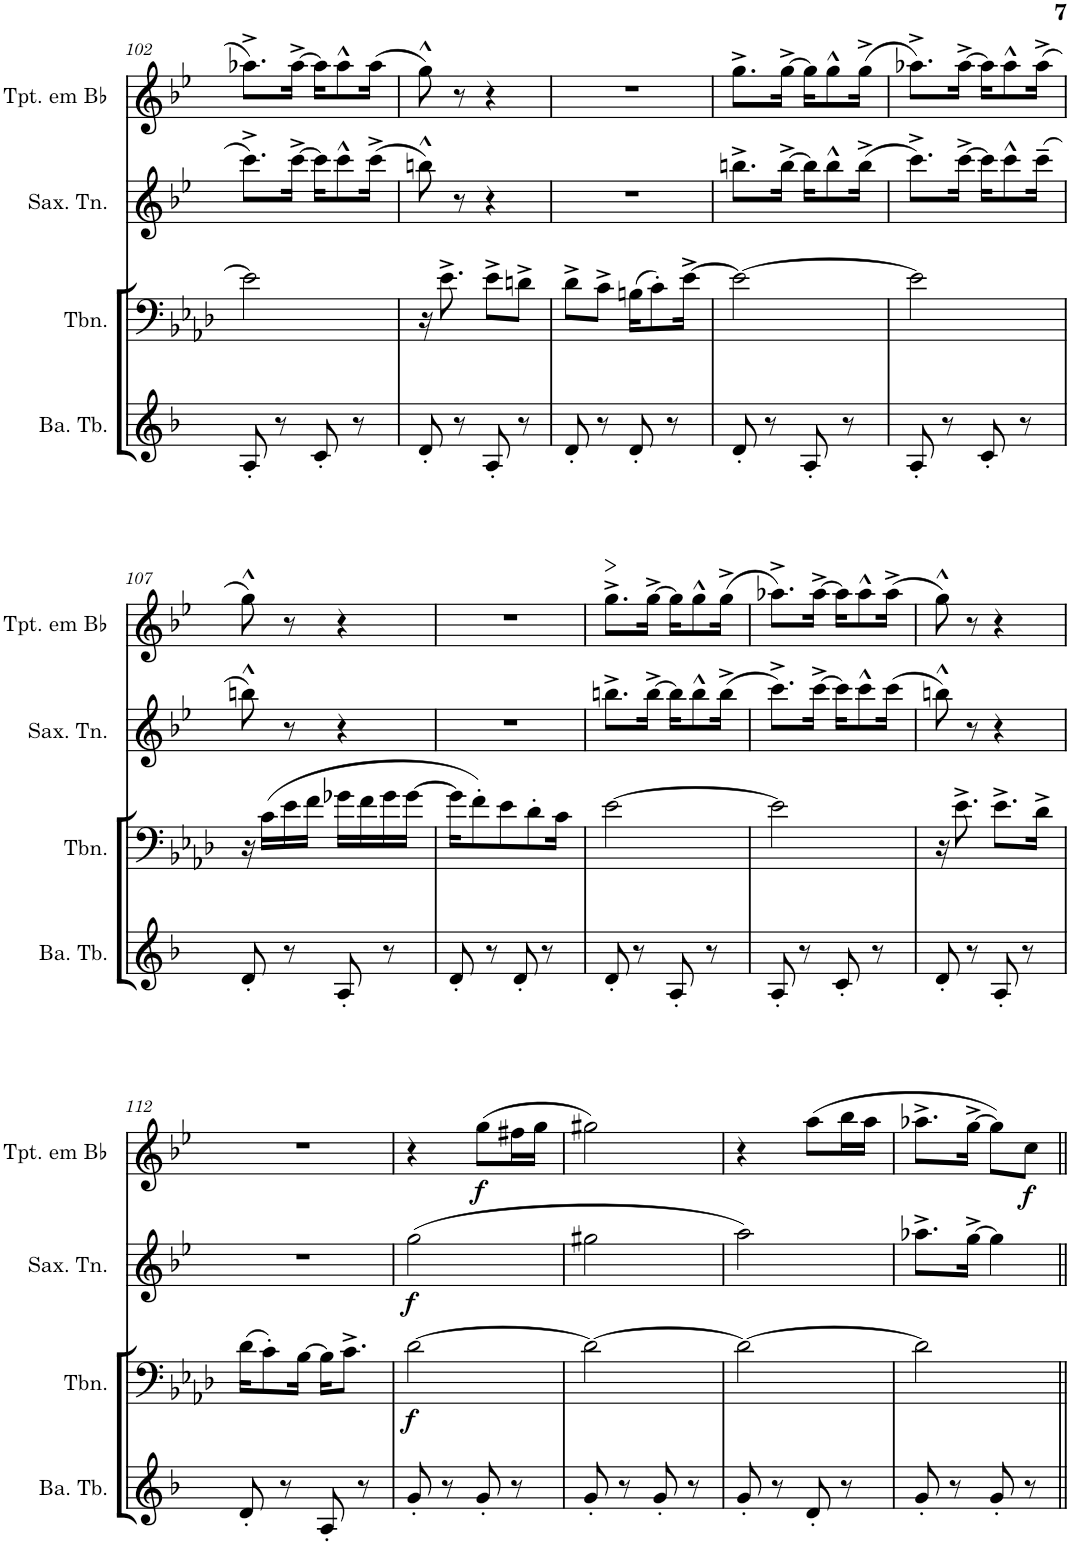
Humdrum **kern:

**kern	**kern	**dynam	**kern	**dynam	**kern	**dynam
*part4	*part3	*part3	*part2	*part2	*part1	*part1
*staff4	*staff3	*staff3	*staff2	*staff2	*staff1	*staff1
*I"Bass Tuba	*I"Trombone	*	*I"Saxofone Tenor	*	*I"Trompete em Bb	*
*I'Ba. Tb.	*I'Tbn.	*	*I'Sax. Tn.	*	*I'Tpt. em Bb	*
!!LO:PB:g=z
*clefG2	*clefF4	*	*clefG2	*	*clefG2	*
*Trd12c21	*	*	*Trd8c14	*	*Trd1c2	*
*k[b-]	*k[b-e-a-d-]	*	*k[b-e-]	*	*k[b-e-]	*
*M2/4	*M2/4	*	*M2/4	*	*M2/4	*
=102	=102	=102	=102	=102	=102	=102
8A'/	2e-\]	.	8.ccc^\L	.	8.aa-X^\L	.
8r	.	.	.	.	.	.
.	.	.	[>16ccc^\Jk	.	[>16aa-^\Jk	.
8c'/	.	.	16ccc\KL]	.	16aa-\KL]	.
.	.	.	8ccc^^\	.	8aa-^^\	.
8r	.	.	.	.	.	.
.	.	.	(>16ccc^\Jk	.	(>16aa-\Jk	.
=103	=103	=103	=103	=103	=103	=103
8d'/	16r	.	8bbn^^\)	.	8gg^^\)	.
.	8.e-^\	.	.	.	.	.
8r	.	.	8r	.	8r	.
8A'/	8e-^\L	.	4r	.	4r	.
8r	8dn^\J	.	.	.	.	.
=104	=104	=104	=104	=104	=104	=104
8d'/	8d-^\L	.	2r	.	2r	.
8r	8c^\J	.	.	.	.	.
8d'/	(>16Bn\KL	.	.	.	.	.
.	8c'\)	.	.	.	.	.
8r	.	.	.	.	.	.
.	[>16e-^\Jk	.	.	.	.	.
=105	=105	=105	=105	=105	=105	=105
8d'/	2e-\_	.	8.bbn^\L	.	8.gg^\L	.
8r	.	.	.	.	.	.
.	.	.	[>16bb^\Jk	.	[>16gg^\Jk	.
8A'/	.	.	16bb\KL]	.	16gg\KL]	.
.	.	.	8bb^^\	.	8gg^^\	.
8r	.	.	.	.	.	.
.	.	.	(>16bb^\Jk	.	(>16gg^\Jk	.
=106	=106	=106	=106	=106	=106	=106
8A'/	2e-\]	.	8.ccc^\L)	.	8.aa-X^\L)	.
8r	.	.	.	.	.	.
.	.	.	[>16ccc^\Jk	.	[>16aa-^\Jk	.
8c'/	.	.	16ccc\KL]	.	16aa-\KL]	.
.	.	.	8ccc^^\	.	8aa-^^\	.
8r	.	.	.	.	.	.
.	.	.	(>16ccc~\Jk	.	(>16aa-^\Jk	.
!!LO:LB:g=z
=107	=107	=107	=107	=107	=107	=107
8d'/	16r	.	8bbn^^\)	.	8gg^^\)	.
.	(16c\LL	.	.	.	.	.
8r	16e-\	.	8r	.	8r	.
.	16f\JJ	.	.	.	.	.
8A'/	16g-X\LL	.	4r	.	4r	.
.	16f\	.	.	.	.	.
8r	16g-\	.	.	.	.	.
.	[>16g-\JJ	.	.	.	.	.
=108	=108	=108	=108	=108	=108	=108
8d'/	16g-\KL]	.	2r	.	2r	.
.	8f'\)	.	.	.	.	.
8r	.	.	.	.	.	.
.	8e-\	.	.	.	.	.
8d'/	.	.	.	.	.	.
.	8d-'\	.	.	.	.	.
8r	.	.	.	.	.	.
.	16c\Jk	.	.	.	.	.
=109	=109	=109	=109	=109	=109	=109
!	!	!	!	!	!	!LO:HP:b
8d'/	[2e-\	.	8.bbn^\L	.	8.gg^\L	>
8r	.	.	.	.	.	.
.	.	.	[>16bb^\Jk	.	[>16gg^\Jk	.
8A'/	.	.	16bb\KL]	.	16gg\KL]	.
.	.	.	8bb^^\	.	8gg^^\	.
8r	.	.	.	.	.	.
.	.	.	(16bb^\Jk	.	(>16gg^\Jk	.
=110	=110	=110	=110	=110	=110	=110
8A'/	2e-\]	.	8.ccc^\L)	.	8.aa-X^\L)	.
8r	.	.	.	.	.	.
.	.	.	[>16ccc^\Jk	.	[>16aa-^\Jk	.
8c'/	.	.	16ccc\KL]	.	16aa-\KL]	.
.	.	.	8ccc^^\	.	8aa-^^\	.
8r	.	.	.	.	.	.
.	.	.	(>16ccc\Jk	.	(>16aa-^\Jk	.
=111	=111	=111	=111	=111	=111	=111
8d'/	16r	.	8bbn^^\)	.	8gg^^\)	.
.	8.e-^\	.	.	.	.	.
8r	.	.	8r	.	8r	.
8A'/	8.e-^\L	.	4r	.	4r	.
8r	.	.	.	.	.	.
.	16d-^\Jk	.	.	.	.	.
!!LO:LB:g=z
=112	=112	=112	=112	=112	=112	=112
8d'/	(>16d-\KL	.	2r	.	2r	.
.	8c'\)	.	.	.	.	.
8r	.	.	.	.	.	.
.	[16B-\Jk	.	.	.	.	.
8A'/	16B-\KL]	.	.	.	.	.
.	8.c^\J	.	.	.	.	.
8r	.	.	.	.	.	.
=113	=113	=113	=113	=113	=113	=113
!	!	!LO:DY:b	!	!LO:DY:b	!	!
8g'/	[2d-\	f	(2gg\	f	4r	.
8r	.	.	.	.	.	.
!	!	!	!	!	!	!LO:DY:b
8g'/	.	.	.	.	(>8gg\L	f
8r	.	.	.	.	16ff#X\L	.
.	.	.	.	.	16gg\JJ	.
=114	=114	=114	=114	=114	=114	=114
8g'/	2d-\_	.	2gg#X\	.	2gg#X\)	.
8r	.	.	.	.	.	.
8g'/	.	.	.	.	.	.
8r	.	.	.	.	.	.
=115	=115	=115	=115	=115	=115	=115
8g'/	2d-\_	.	2aa\)	.	4r	.
8r	.	.	.	.	.	.
8d'/	.	.	.	.	(>8aa\L	.
8r	.	.	.	.	16bb-\L	.
.	.	.	.	.	16aa\JJ	.
=116	=116	=116	=116	=116	=116	=116
8g'/	2d-\]	.	8.aa-X^\L	.	8.aa-X^\L	.
8r	.	.	.	.	.	.
.	.	.	[>16gg^\Jk	.	[>16gg^\Jk	.
8g'/	.	.	4gg\]	.	8gg\L])	.
!	!	!	!	!	!	!LO:DY:b
8r	.	.	.	.	8cc\J	f
.	.	.	.	.	.	]
=||	=||	=||	=||	=||	=||	=||
*-	*-	*-	*-	*-	*-	*-
